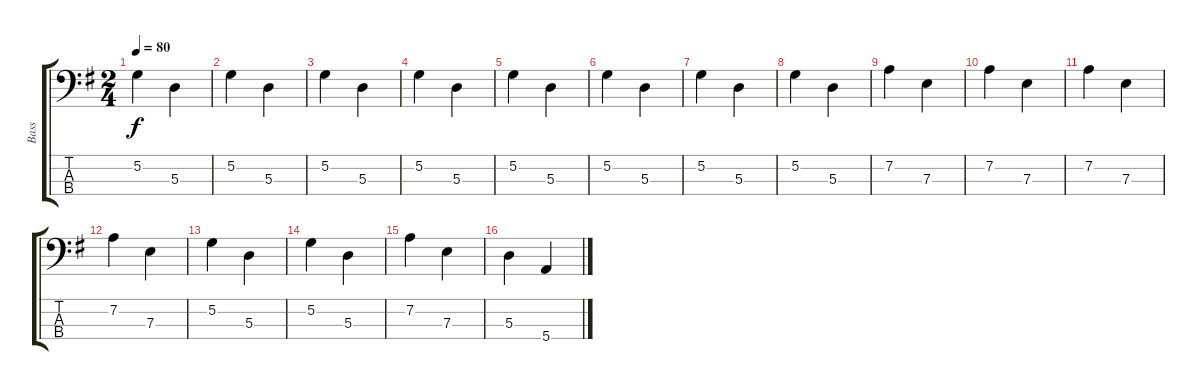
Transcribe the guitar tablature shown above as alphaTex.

\track ("Bass" "Bass") {instrument electricbassfinger}
\staff {score tabs}
\tuning (G2 D2 A1 E1) {hide}
\ts (2 4)
\tempo 80
\clef f4
\ks g
5.2.4{dy f} 5.3.4 |
5.2.4 5.3.4 |
5.2.4 5.3.4 |
5.2.4 5.3.4 |
5.2.4 5.3.4 |
5.2.4 5.3.4 |
5.2.4 5.3.4 |
5.2.4 5.3.4 |
7.2.4 7.3.4 |
7.2.4 7.3.4 |
7.2.4 7.3.4 |
7.2.4 7.3.4 |
5.2.4 5.3.4 |
5.2.4 5.3.4 |
7.2.4 7.3.4 |
5.3.4 5.4.4
